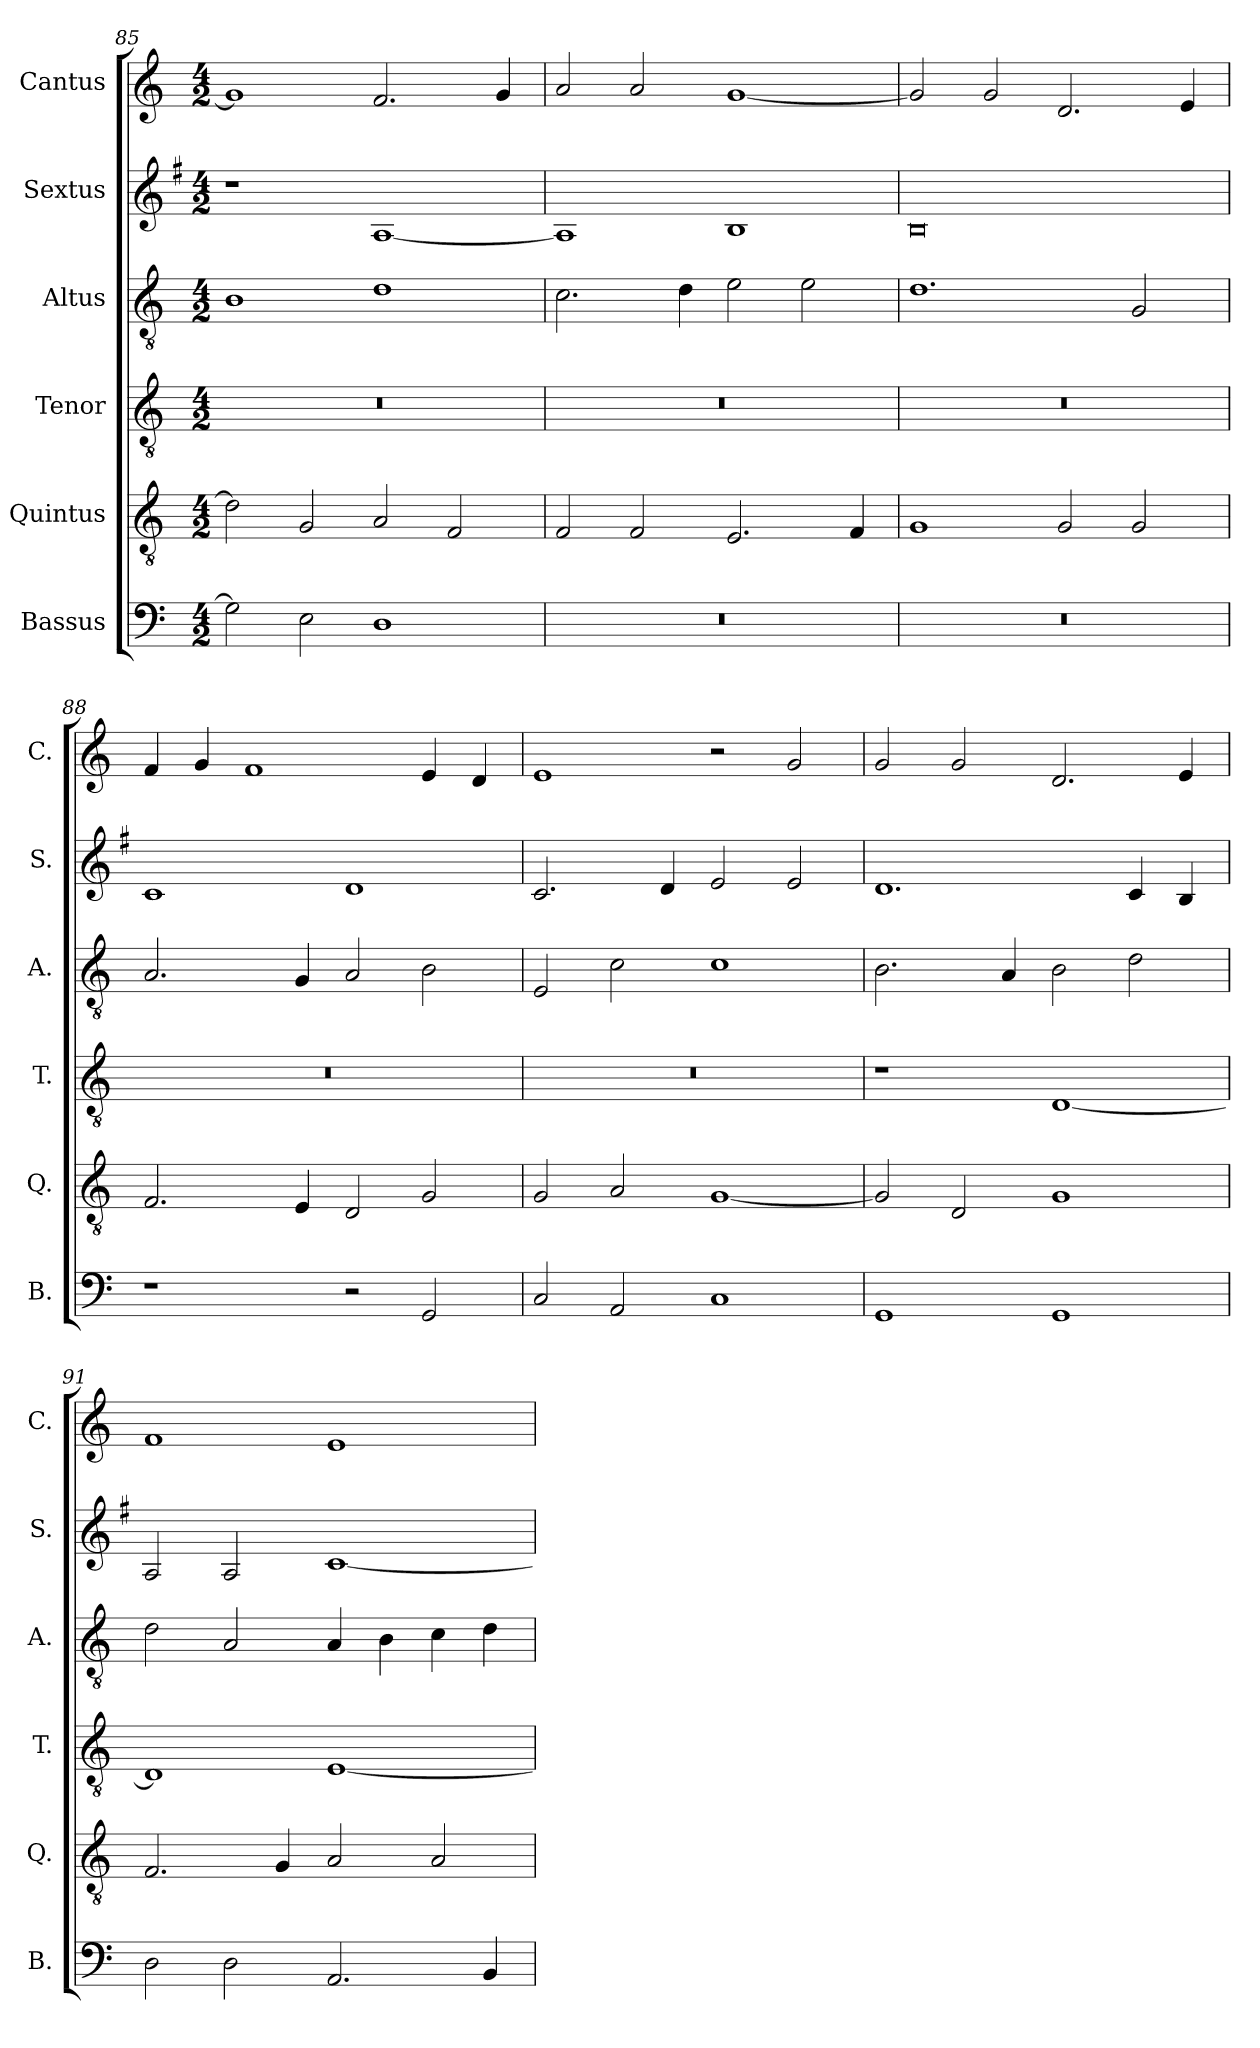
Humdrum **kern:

**kern	**kern	**kern	**kern	**kern	**kern
*part6	*part5	*part4	*part3	*part2	*part1
*staff6	*staff5	*staff4	*staff3	*staff2	*staff1
*I"Bassus	*I"Quintus	*I"Tenor	*I"Altus	*I"Sextus	*I"Cantus
*I'B.	*I'Q.	*I'T.	*I'A.	*I'S.	*I'C.
*clefF4	*clefGv2	*clefGv2	*clefGv2	*clefG2	*clefG2
*k[]	*k[]	*k[]	*k[]	*k[f#]	*k[]
*M4/2	*M4/2	*M4/2	*M4/2	*M4/2	*M4/2
=85	=85	=85	=85	=85	=85
2G\]	2d\]	0r	1B	1r	1g]
2E\	2G/	.	.	.	.
1D	2A/	.	1d	[1A	2.f/
.	2F/	.	.	.	.
.	.	.	.	.	4g/
=86	=86	=86	=86	=86	=86
0r	2F/	0r	2.c\	1A]	2a/
.	2F/	.	.	.	2a/
.	.	.	4d\	.	.
.	2.E/	.	2e\	1B	[1g
.	.	.	2e\	.	.
.	4F/	.	.	.	.
=87	=87	=87	=87	=87	=87
0r	1G	0r	1.d	0B	2g/]
.	.	.	.	.	2g/
.	2G/	.	.	.	2.d/
.	2G/	.	2G/	.	.
.	.	.	.	.	4e/
=88	=88	=88	=88	=88	=88
1r	2.F/	0r	2.A/	1c	4f/
.	.	.	.	.	4g/
.	.	.	.	.	1f
.	4E/	.	4G/	.	.
2r	2D/	.	2A/	1d	.
2GG/	2G/	.	2B\	.	4e/
.	.	.	.	.	4d/
=89	=89	=89	=89	=89	=89
2C/	2G/	0r	2E/	2.c/	1e
2AA/	2A/	.	2c\	.	.
.	.	.	.	4d/	.
1C	[1G	.	1c	2e/	2r
.	.	.	.	2e/	2g/
!!LO:PB:g=z
=90	=90	=90	=90	=90	=90
1GG	2G/]	1r	2.B\	1.d	2g/
.	2D/	.	.	.	2g/
.	.	.	4A/	.	.
1GG	1G	[1D	2B\	.	2.d/
.	.	.	2d\	4c/	.
.	.	.	.	4B/	4e/
=91	=91	=91	=91	=91	=91
2D\	2.F/	1D]	2d\	2A/	1f
2D\	.	.	2A/	2A/	.
.	4G/	.	.	.	.
2.AA/	2A/	[1E	4A/	[1c	1e
.	.	.	4B\	.	.
.	2A/	.	4c\	.	.
4BB/	.	.	4d\	.	.
=	=	=	=	=	=
*-	*-	*-	*-	*-	*-
